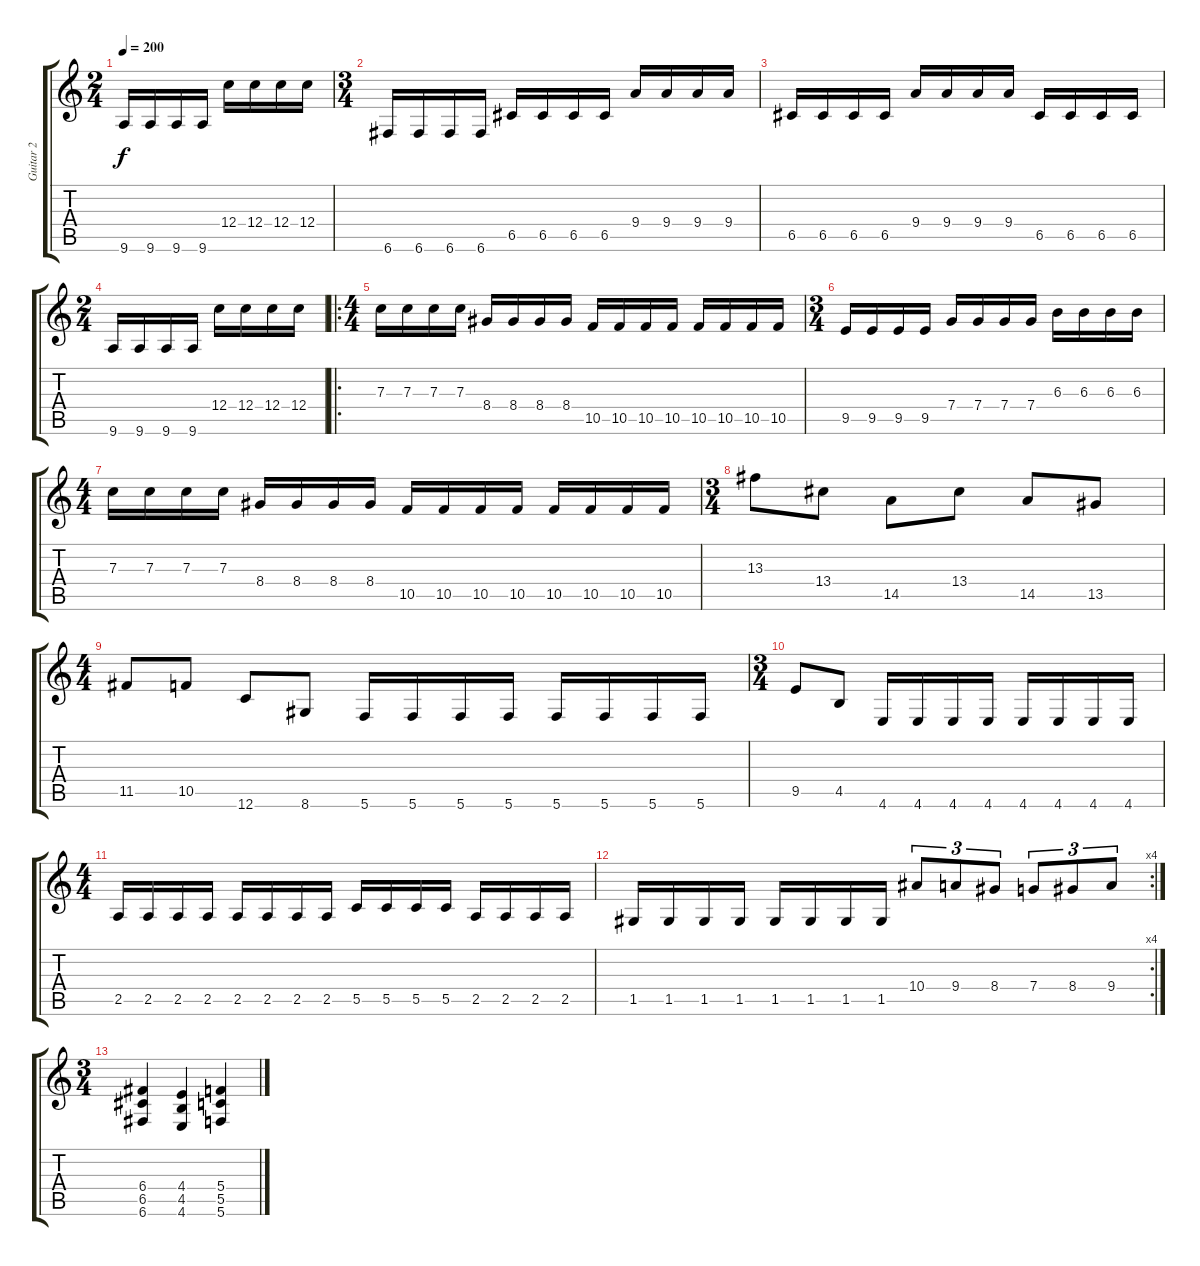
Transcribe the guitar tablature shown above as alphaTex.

\track ("Guitar 2" "Guitar 2") {instrument distortionguitar}
\staff {score tabs}
\tuning (D4 A3 F3 C3 G2 C2) {hide}
\ts (2 4)
\tempo 200
\clef g2
\ks c
9.6.16{dy f} 9.6.16 9.6.16 9.6.16 12.4.16 12.4.16 12.4.16 12.4.16 |
\ts (3 4)
6.6.16 6.6.16 6.6.16 6.6.16 6.5.16 6.5.16 6.5.16 6.5.16 9.4.16 9.4.16 9.4.16 9.4.16 |
6.5.16 6.5.16 6.5.16 6.5.16 9.4.16 9.4.16 9.4.16 9.4.16 6.5.16 6.5.16 6.5.16 6.5.16 |
\ts (2 4)
9.6.16 9.6.16 9.6.16 9.6.16 12.4.16 12.4.16 12.4.16 12.4.16 |
\ro
\ts (4 4)
7.3.16 7.3.16 7.3.16 7.3.16 8.4.16 8.4.16 8.4.16 8.4.16 10.5.16 10.5.16 10.5.16 10.5.16 10.5.16 10.5.16 10.5.16 10.5.16 |
\ts (3 4)
9.5.16 9.5.16 9.5.16 9.5.16 7.4.16 7.4.16 7.4.16 7.4.16 6.3.16 6.3.16 6.3.16 6.3.16 |
\ts (4 4)
7.3.16 7.3.16 7.3.16 7.3.16 8.4.16 8.4.16 8.4.16 8.4.16 10.5.16 10.5.16 10.5.16 10.5.16 10.5.16 10.5.16 10.5.16 10.5.16 |
\ts (3 4)
13.3.8 13.4.8 14.5.8 13.4.8 14.5.8 13.5.8 |
\ts (4 4)
11.5.8 10.5.8 12.6.8 8.6.8 5.6.16 5.6.16 5.6.16 5.6.16 5.6.16 5.6.16 5.6.16 5.6.16 |
\ts (3 4)
9.5.8 4.5.8 4.6.16 4.6.16 4.6.16 4.6.16 4.6.16 4.6.16 4.6.16 4.6.16 |
\ts (4 4)
2.5.16 2.5.16 2.5.16 2.5.16 2.5.16 2.5.16 2.5.16 2.5.16 5.5.16 5.5.16 5.5.16 5.5.16 2.5.16 2.5.16 2.5.16 2.5.16 |
\rc 4
1.5.16 1.5.16 1.5.16 1.5.16 1.5.16 1.5.16 1.5.16 1.5.16 10.4.8{tu (3 2)} 9.4.8{tu (3 2)} 8.4.8{tu (3 2)} 7.4.8{tu (3 2)} 8.4.8{tu (3 2)} 9.4.8{tu (3 2)} |
\ts (3 4)
(6.4 6.5 6.6).4 (4.4 4.5 4.6).4 (5.4 5.5 5.6).4
